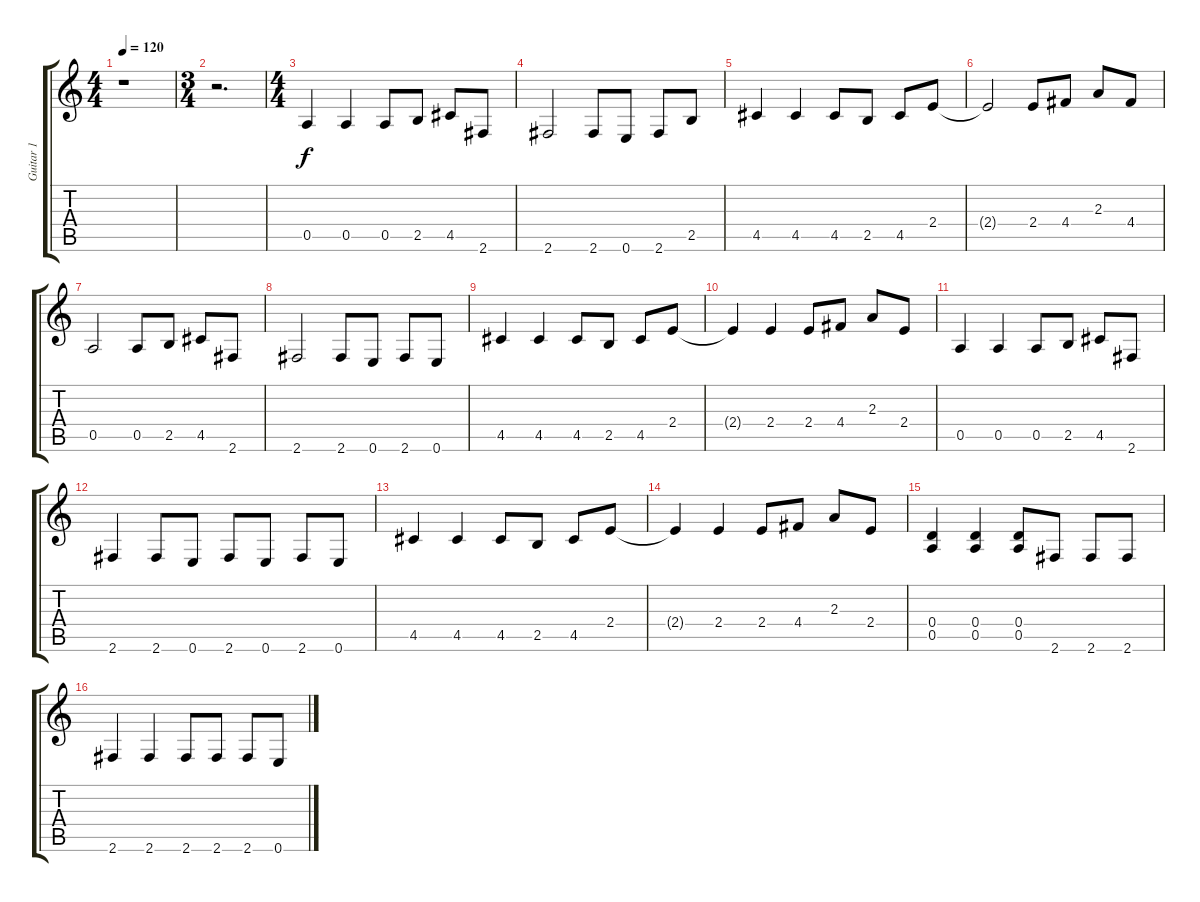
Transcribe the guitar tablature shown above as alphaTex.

\track ("Guitar 1" "Guitar 1") {instrument overdrivenguitar}
\staff {score tabs}
\tuning (E4 B3 G3 D3 A2 E2) {hide}
\ts (4 4)
\tempo 120
\clef g2
\ks c
r.1{dy f} |
\ts (3 4)
r.2{d} |
\ts (4 4)
0.5.4{volume 14} 0.5.4{volume 13} 0.5.8 2.5.8 4.5.8 2.6.8 |
2.6.2 2.6.8 0.6.8 2.6.8 2.5.8 |
4.5.4 4.5.4 4.5.8 2.5.8 4.5.8 2.4.8 |
2.4{t}.2 2.4.8 4.4.8 2.3.8 4.4.8 |
0.5.2 0.5.8 2.5.8 4.5.8 2.6.8 |
2.6.2 2.6.8 0.6.8 2.6.8 0.6.8 |
4.5.4 4.5.4 4.5.8 2.5.8 4.5.8 2.4.8 |
2.4{t}.4 2.4.4 2.4.8 4.4.8 2.3.8 2.4.8 |
0.5.4 0.5.4 0.5.8 2.5.8 4.5.8 2.6.8 |
2.6.4 2.6.8 0.6.8 2.6.8 0.6.8 2.6.8 0.6.8 |
4.5.4 4.5.4 4.5.8 2.5.8 4.5.8 2.4.8 |
2.4{t}.4 2.4.4 2.4.8 4.4.8 2.3.8 2.4.8 |
(0.4 0.5).4 (0.4 0.5).4 (0.4 0.5).8 2.6.8 2.6.8 2.6.8 |
2.6.4 2.6.4 2.6.8 2.6.8 2.6.8 0.6.8
